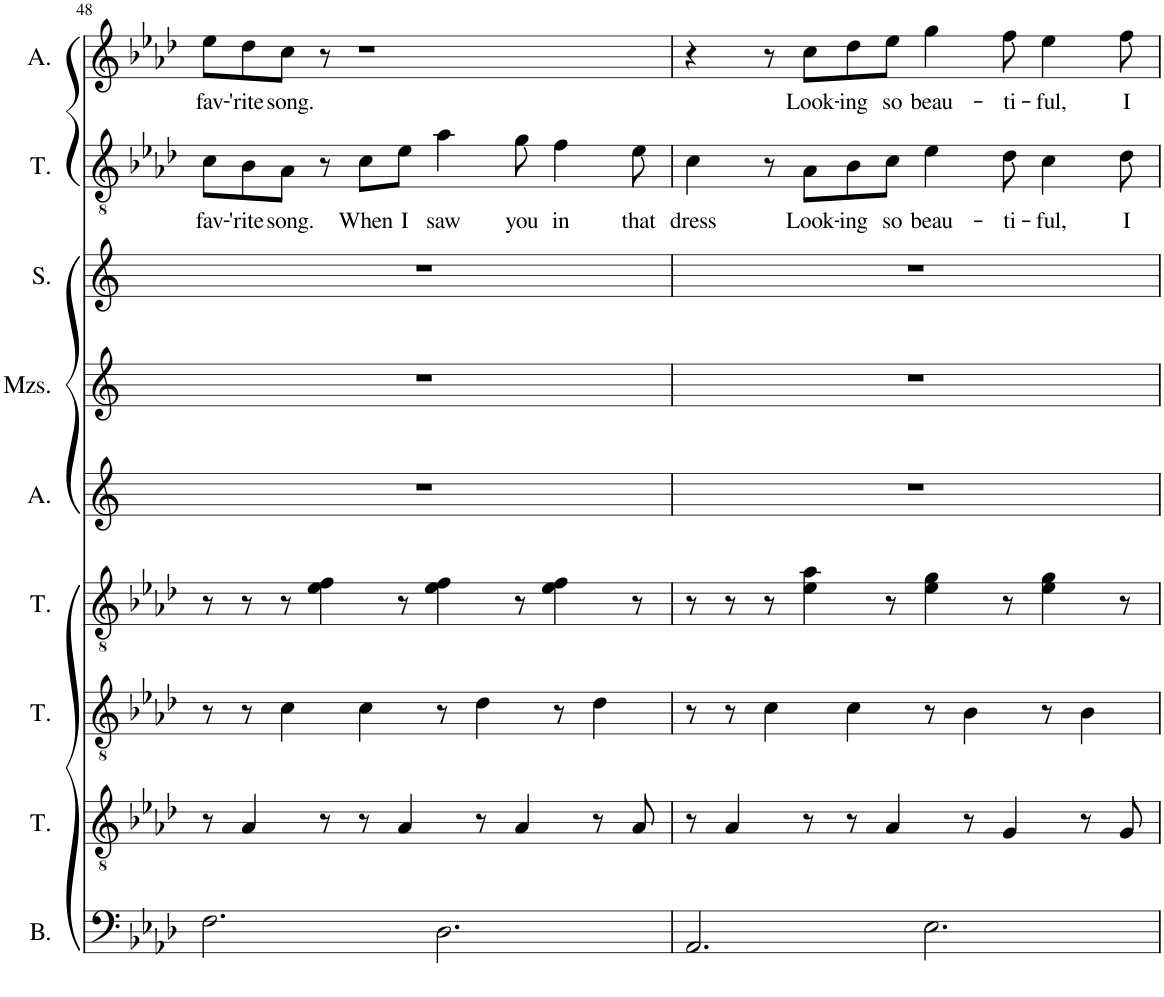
**kern	**kern	**kern	**kern	**kern	**kern	**kern	**kern	**text	**kern	**text
*part9	*part8	*part7	*part6	*part5	*part4	*part3	*part2	*part2	*part1	*part1
*staff9	*staff8	*staff7	*staff6	*staff5	*staff4	*staff3	*staff2	*staff2	*staff1	*staff1
*I"Bass	*I"Tenor	*I"Tenor	*I"Tenor	*I"Alto	*I"Mezzo-soprano	*I"Soprano	*I"Tenor	*	*I"Alto	*
*I'B.	*I'T.	*I'T.	*I'T.	*I'A.	*I'Mzs.	*I'S.	*I'T.	*	*I'A.	*
!!LO:PB:g=z
*clefF4	*clefGv2	*clefGv2	*clefGv2	*clefG2	*clefG2	*clefG2	*clefGv2	*	*clefG2	*
*k[b-e-a-d-]	*k[b-e-a-d-]	*k[b-e-a-d-]	*k[b-e-a-d-]	*k[]	*k[]	*k[]	*k[b-e-a-d-]	*	*k[b-e-a-d-]	*
*M12/8	*M12/8	*M12/8	*M12/8	*M12/8	*M12/8	*M12/8	*M12/8	*	*M12/8	*
=48	=48	=48	=48	=48	=48	=48	=48	=48	=48	=48
!	!	!	!	!	!	!	!	!LO:LY:b	!	!LO:LY:b
2.F\	8r	8r	8r	1.r	1.r	1.r	8c\L	fav-	8ee-\L	fav-
!	!	!	!	!	!	!	!	!LO:LY:b	!	!LO:LY:b
.	4A-/	8r	8r	.	.	.	8B-\	-'rite	8dd-\	-'rite
!	!	!	!	!	!	!	!	!LO:LY:b	!	!LO:LY:b
.	.	4c\	8r	.	.	.	8A-\J	song.	8cc\J	song.
.	8r	.	4e-\ 4f\	.	.	.	8r	.	8r	.
!	!	!	!	!	!	!	!	!LO:LY:b	!	!
.	8r	4c\	.	.	.	.	8c\L	When	1r	.
!	!	!	!	!	!	!	!	!LO:LY:b	!	!
.	4A-/	.	8r	.	.	.	8e-\J	I	.	.
!	!	!	!	!	!	!	!	!LO:LY:b	!	!
2.D-\	.	8r	4e-\ 4f\	.	.	.	4a-\	saw	.	.
.	8r	4d-\	.	.	.	.	.	.	.	.
!	!	!	!	!	!	!	!	!LO:LY:b	!	!
.	4A-/	.	8r	.	.	.	8g\	you	.	.
!	!	!	!	!	!	!	!	!LO:LY:b	!	!
.	.	8r	4e-\ 4f\	.	.	.	4f\	in	.	.
.	8r	4d-\	.	.	.	.	.	.	.	.
!	!	!	!	!	!	!	!	!LO:LY:b	!	!
.	8A-/	.	8r	.	.	.	8e-\	that	.	.
=49	=49	=49	=49	=49	=49	=49	=49	=49	=49	=49
!	!	!	!	!	!	!	!	!LO:LY:b	!	!
2.AA-/	8r	8r	8r	1.r	1.r	1.r	4c\	dress	4r	.
.	4A-/	8r	8r	.	.	.	.	.	.	.
.	.	4c\	8r	.	.	.	8r	.	8r	.
!	!	!	!	!	!	!	!	!LO:LY:b	!	!LO:LY:b
.	8r	.	4e-\ 4a-\	.	.	.	8A-\L	Look-	8cc\L	Look-
!	!	!	!	!	!	!	!	!LO:LY:b	!	!LO:LY:b
.	8r	4c\	.	.	.	.	8B-\	-ing	8dd-\	-ing
!	!	!	!	!	!	!	!	!LO:LY:b	!	!LO:LY:b
.	4A-/	.	8r	.	.	.	8c\J	so	8ee-\J	so
!	!	!	!	!	!	!	!	!LO:LY:b	!	!LO:LY:b
2.E-\	.	8r	4e-\ 4g\	.	.	.	4e-\	beau-	4gg\	beau-
.	8r	4B-\	.	.	.	.	.	.	.	.
!	!	!	!	!	!	!	!	!LO:LY:b	!	!LO:LY:b
.	4G/	.	8r	.	.	.	8d-\	-ti-	8ff\	-ti-
!	!	!	!	!	!	!	!	!LO:LY:b	!	!LO:LY:b
.	.	8r	4e-\ 4g\	.	.	.	4c\	-ful,	4ee-\	-ful,
.	8r	4B-\	.	.	.	.	.	.	.	.
!	!	!	!	!	!	!	!	!LO:LY:b	!	!LO:LY:b
.	8G/	.	8r	.	.	.	8d-\	I	8ff\	I
=	=	=	=	=	=	=	=	=	=	=
*-	*-	*-	*-	*-	*-	*-	*-	*-	*-	*-
